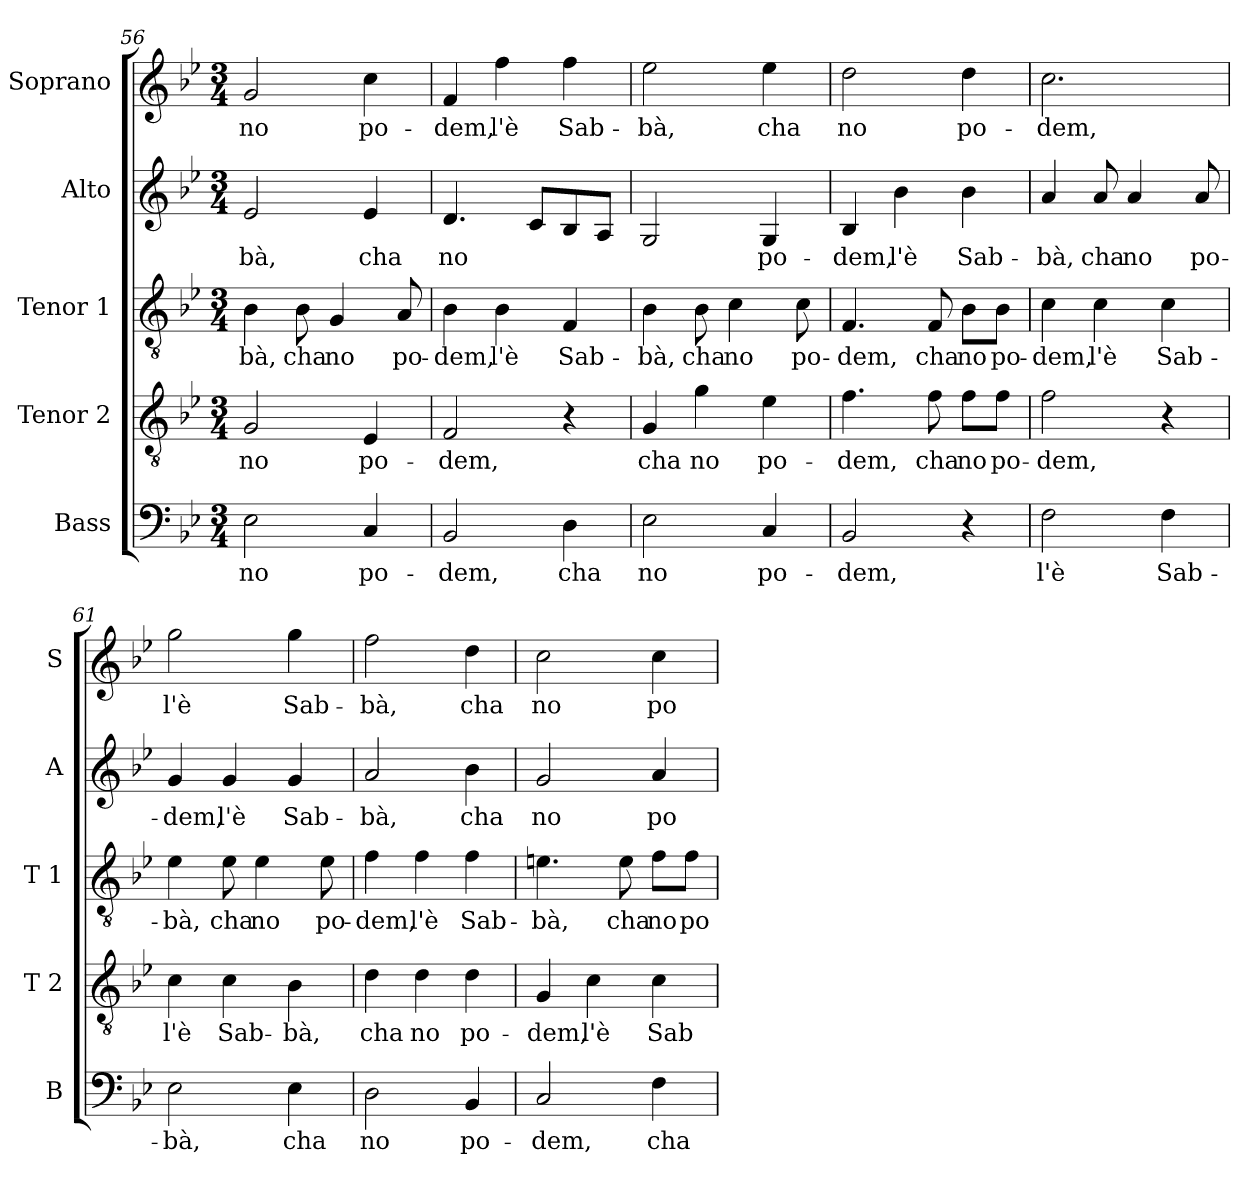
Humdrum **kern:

**kern	**text	**kern	**text	**kern	**text	**kern	**text	**kern	**text
*part5	*part5	*part4	*part4	*part3	*part3	*part2	*part2	*part1	*part1
*staff5	*staff5	*staff4	*staff4	*staff3	*staff3	*staff2	*staff2	*staff1	*staff1
*I"Bass	*	*I"Tenor 2	*	*I"Tenor 1	*	*I"Alto	*	*I"Soprano	*
*I'B	*	*I'T 2	*	*I'T 1	*	*I'A	*	*I'S	*
*clefF4	*	*clefGv2	*	*clefGv2	*	*clefG2	*	*clefG2	*
*k[b-e-]	*	*k[b-e-]	*	*k[b-e-]	*	*k[b-e-]	*	*k[b-e-]	*
*B-:	*	*B-:	*	*B-:	*	*B-:	*	*B-:	*
*M3/4	*	*M3/4	*	*M3/4	*	*M3/4	*	*M3/4	*
=56	=56	=56	=56	=56	=56	=56	=56	=56	=56
!	!LO:LY:b	!	!LO:LY:b	!	!LO:LY:b	!	!LO:LY:b	!	!LO:LY:b
2E-\	no	2G/	no	4B-\	-bà,	2e-/	-bà,	2g/	no
!	!	!	!	!	!LO:LY:b	!	!	!	!
.	.	.	.	8B-\	cha	.	.	.	.
!	!	!	!	!	!LO:LY:b	!	!	!	!
.	.	.	.	4G/	no	.	.	.	.
!	!LO:LY:b	!	!LO:LY:b	!	!	!	!LO:LY:b	!	!LO:LY:b
4C/	po-	4E-/	po-	.	.	4e-/	cha	4cc\	po-
!	!	!	!	!	!LO:LY:b	!	!	!	!
.	.	.	.	8A/	po-	.	.	.	.
=57	=57	=57	=57	=57	=57	=57	=57	=57	=57
!	!LO:LY:b	!	!LO:LY:b	!	!LO:LY:b	!	!LO:LY:b	!	!LO:LY:b
2BB-/	-dem,	2F/	-dem,	4B-\	-dem,	4.d/	no	4f/	-dem,
!	!	!	!	!	!LO:LY:b	!	!	!	!LO:LY:b
.	.	.	.	4B-\	l'è	.	.	4ff\	l'è
.	.	.	.	.	.	8c/L	.	.	.
!	!LO:LY:b	!	!	!	!LO:LY:b	!	!	!	!LO:LY:b
4D\	cha	4r	.	4F/	Sab-	8B-/	.	4ff\	Sab-
.	.	.	.	.	.	8A/J	.	.	.
=58	=58	=58	=58	=58	=58	=58	=58	=58	=58
!	!LO:LY:b	!	!LO:LY:b	!	!LO:LY:b	!	!	!	!LO:LY:b
2E-\	no	4G/	cha	4B-\	-bà,	2G/	.	2ee-\	-bà,
!	!	!	!LO:LY:b	!	!LO:LY:b	!	!	!	!
.	.	4g\	no	8B-\	cha	.	.	.	.
!	!	!	!	!	!LO:LY:b	!	!	!	!
.	.	.	.	4c\	no	.	.	.	.
!	!LO:LY:b	!	!LO:LY:b	!	!	!	!LO:LY:b	!	!LO:LY:b
4C/	po-	4e-\	po-	.	.	4G/	po-	4ee-\	cha
!	!	!	!	!	!LO:LY:b	!	!	!	!
.	.	.	.	8c\	po-	.	.	.	.
=59	=59	=59	=59	=59	=59	=59	=59	=59	=59
!	!LO:LY:b	!	!LO:LY:b	!	!LO:LY:b	!	!LO:LY:b	!	!LO:LY:b
2BB-/	-dem,	4.f\	-dem,	4.F/	-dem,	4B-/	-dem,	2dd\	no
!	!	!	!	!	!	!	!LO:LY:b	!	!
.	.	.	.	.	.	4b-\	l'è	.	.
!	!	!	!LO:LY:b	!	!LO:LY:b	!	!	!	!
.	.	8f\	cha	8F/	cha	.	.	.	.
!	!	!	!LO:LY:b	!	!LO:LY:b	!	!LO:LY:b	!	!LO:LY:b
4r	.	8f\L	no	8B-\L	no	4b-\	Sab-	4dd\	po-
!	!	!	!LO:LY:b	!	!LO:LY:b	!	!	!	!
.	.	8f\J	po-	8B-\J	po-	.	.	.	.
=60	=60	=60	=60	=60	=60	=60	=60	=60	=60
!	!LO:LY:b	!	!LO:LY:b	!	!LO:LY:b	!	!LO:LY:b	!	!LO:LY:b
2F\	l'è	2f\	-dem,	4c\	-dem,	4a/	-bà,	2.cc\	-dem,
!	!	!	!	!	!LO:LY:b	!	!LO:LY:b	!	!
.	.	.	.	4c\	l'è	8a/	cha	.	.
!	!	!	!	!	!	!	!LO:LY:b	!	!
.	.	.	.	.	.	4a/	no	.	.
!	!LO:LY:b	!	!	!	!LO:LY:b	!	!	!	!
4F\	Sab-	4r	.	4c\	Sab-	.	.	.	.
!	!	!	!	!	!	!	!LO:LY:b	!	!
.	.	.	.	.	.	8a/	po-	.	.
!!LO:LB:g=z
=61	=61	=61	=61	=61	=61	=61	=61	=61	=61
!	!LO:LY:b	!	!LO:LY:b	!	!LO:LY:b	!	!LO:LY:b	!	!LO:LY:b
2E-\	-bà,	4c\	l'è	4e-\	-bà,	4g/	-dem,	2gg\	l'è
!	!	!	!LO:LY:b	!	!LO:LY:b	!	!LO:LY:b	!	!
.	.	4c\	Sab-	8e-\	cha	4g/	l'è	.	.
!	!	!	!	!	!LO:LY:b	!	!	!	!
.	.	.	.	4e-\	no	.	.	.	.
!	!LO:LY:b	!	!LO:LY:b	!	!	!	!LO:LY:b	!	!LO:LY:b
4E-\	cha	4B-\	-bà,	.	.	4g/	Sab-	4gg\	Sab-
!	!	!	!	!	!LO:LY:b	!	!	!	!
.	.	.	.	8e-\	po-	.	.	.	.
=62	=62	=62	=62	=62	=62	=62	=62	=62	=62
!	!LO:LY:b	!	!LO:LY:b	!	!LO:LY:b	!	!LO:LY:b	!	!LO:LY:b
2D\	no	4d\	cha	4f\	-dem,	2a/	-bà,	2ff\	-bà,
!	!	!	!LO:LY:b	!	!LO:LY:b	!	!	!	!
.	.	4d\	no	4f\	l'è	.	.	.	.
!	!LO:LY:b	!	!LO:LY:b	!	!LO:LY:b	!	!LO:LY:b	!	!LO:LY:b
4BB-/	po-	4d\	po-	4f\	Sab-	4b-\	cha	4dd\	cha
=63	=63	=63	=63	=63	=63	=63	=63	=63	=63
!	!LO:LY:b	!	!LO:LY:b	!	!LO:LY:b	!	!LO:LY:b	!	!LO:LY:b
2C/	-dem,	4G/	-dem,	4.en\	-bà,	2g/	no	2cc\	no
!	!	!	!LO:LY:b	!	!	!	!	!	!
.	.	4c\	l'è	.	.	.	.	.	.
!	!	!	!	!	!LO:LY:b	!	!	!	!
.	.	.	.	8e\	cha	.	.	.	.
!	!LO:LY:b	!	!LO:LY:b	!	!LO:LY:b	!	!LO:LY:b	!	!LO:LY:b
4F\	cha	4c\	Sab-	8f\L	no	4a/	po-	4cc\	po-
!	!	!	!	!	!LO:LY:b	!	!	!	!
.	.	.	.	8f\J	po-	.	.	.	.
=	=	=	=	=	=	=	=	=	=
*-	*-	*-	*-	*-	*-	*-	*-	*-	*-
